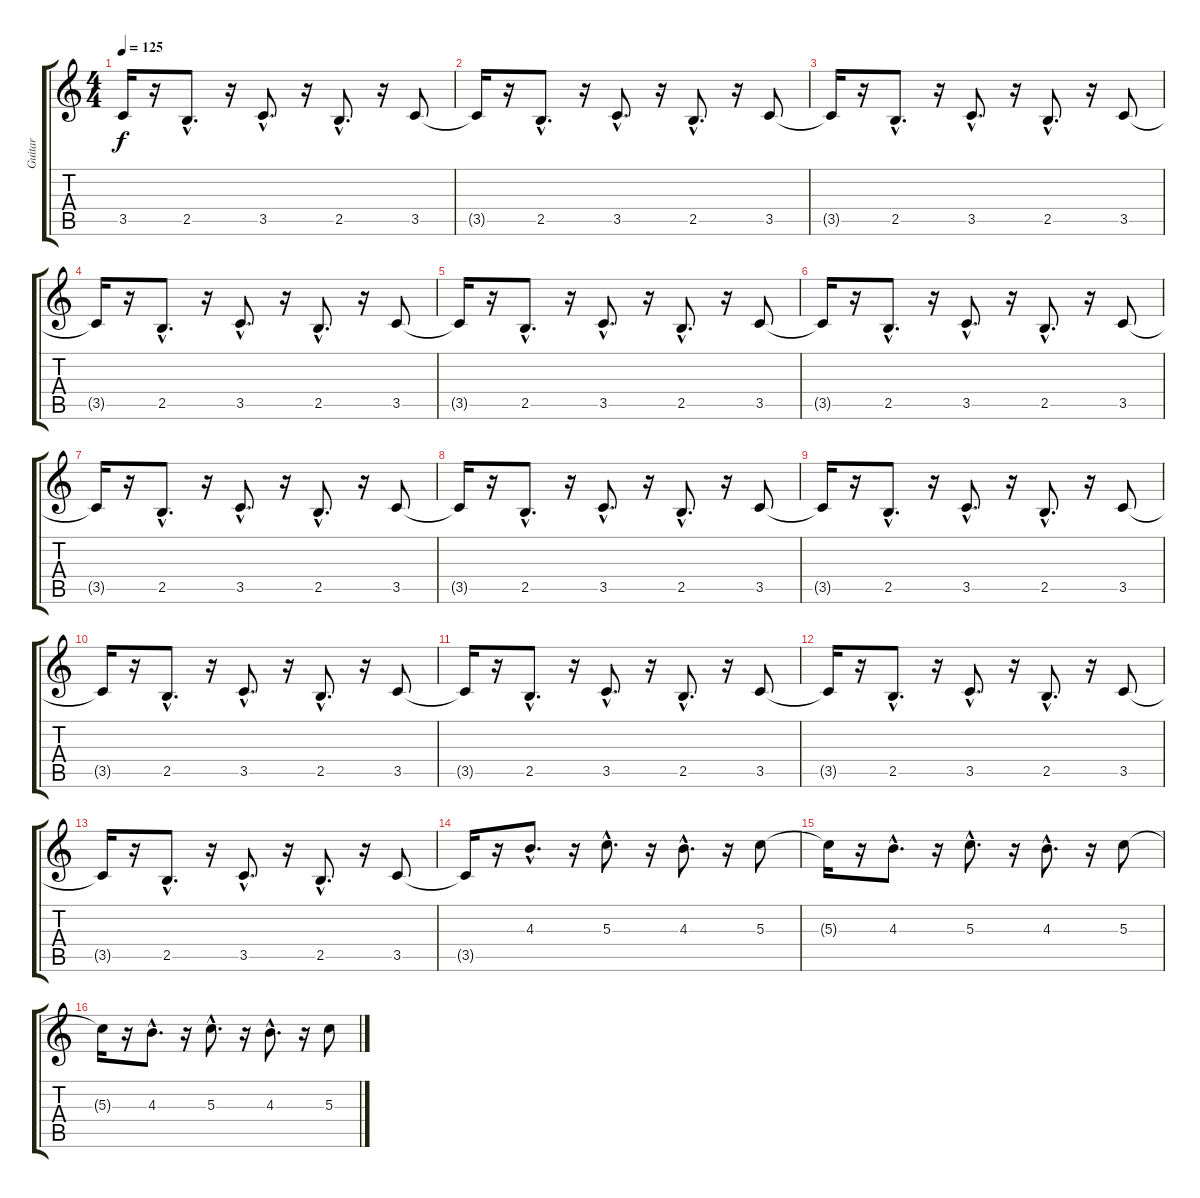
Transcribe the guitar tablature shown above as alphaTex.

\track ("Guitar" "Guitar") {instrument distortionguitar}
\staff {score tabs}
\tuning (E4 B3 G3 D3 A2 D2) {hide}
\ts (4 4)
\tempo 125
\clef g2
\ks c
3.5{t}.16{dy f} r.16 2.5{hac}.8{d} r.16 3.5{hac}.8{d} r.16 2.5{hac}.8{d} r.16 3.5.8 |
3.5{t}.16 r.16 2.5{hac}.8{d} r.16 3.5{hac}.8{d} r.16 2.5{hac}.8{d} r.16 3.5.8 |
3.5{t}.16 r.16 2.5{hac}.8{d} r.16 3.5{hac}.8{d} r.16 2.5{hac}.8{d} r.16 3.5.8 |
3.5{t}.16 r.16 2.5{hac}.8{d} r.16 3.5{hac}.8{d} r.16 2.5{hac}.8{d} r.16 3.5.8 |
3.5{t}.16 r.16 2.5{hac}.8{d} r.16 3.5{hac}.8{d} r.16 2.5{hac}.8{d} r.16 3.5.8 |
3.5{t}.16 r.16 2.5{hac}.8{d} r.16 3.5{hac}.8{d} r.16 2.5{hac}.8{d} r.16 3.5.8 |
3.5{t}.16 r.16 2.5{hac}.8{d} r.16 3.5{hac}.8{d} r.16 2.5{hac}.8{d} r.16 3.5.8 |
3.5{t}.16 r.16 2.5{hac}.8{d} r.16 3.5{hac}.8{d} r.16 2.5{hac}.8{d} r.16 3.5.8 |
3.5{t}.16 r.16 2.5{hac}.8{d} r.16 3.5{hac}.8{d} r.16 2.5{hac}.8{d} r.16 3.5.8 |
3.5{t}.16 r.16 2.5{hac}.8{d} r.16 3.5{hac}.8{d} r.16 2.5{hac}.8{d} r.16 3.5.8 |
3.5{t}.16 r.16 2.5{hac}.8{d} r.16 3.5{hac}.8{d} r.16 2.5{hac}.8{d} r.16 3.5.8 |
3.5{t}.16 r.16 2.5{hac}.8{d} r.16 3.5{hac}.8{d} r.16 2.5{hac}.8{d} r.16 3.5.8 |
3.5{t}.16 r.16 2.5{hac}.8{d} r.16 3.5{hac}.8{d} r.16 2.5{hac}.8{d} r.16 3.5.8 |
3.5{t}.16 r.16 4.3{hac}.8{d balance 16 instrument electricguitarclean} r.16 5.3{hac}.8{d} r.16 4.3{hac}.8{d} r.16 5.3.8 |
5.3{t}.16 r.16 4.3{hac}.8{d} r.16 5.3{hac}.8{d} r.16 4.3{hac}.8{d} r.16 5.3.8 |
5.3{t}.16 r.16 4.3{hac}.8{d} r.16 5.3{hac}.8{d} r.16 4.3{hac}.8{d} r.16 5.3.8
